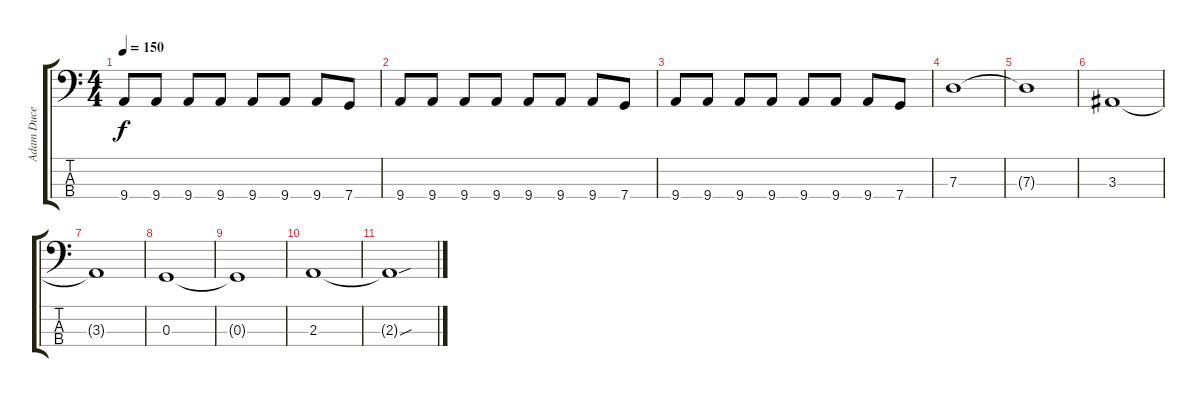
\track ("Adam Duce" "Adam Duce") {instrument electricbasspick}
\staff {score tabs}
\tuning (F2 C2 G1 C1) {hide}
\ts (4 4)
\tempo 150
\clef f4
\ks c
9.4.8{dy f} 9.4.8 9.4.8 9.4.8 9.4.8 9.4.8 9.4.8 7.4.8 |
9.4.8 9.4.8 9.4.8 9.4.8 9.4.8 9.4.8 9.4.8 7.4.8 |
9.4.8 9.4.8 9.4.8 9.4.8 9.4.8 9.4.8 9.4.8 7.4.8 |
7.3.1 |
7.3{t}.1 |
3.3.1 |
3.3{t}.1 |
0.3.1 |
0.3{t}.1 |
2.3.1 |
2.3{sou t}.1
